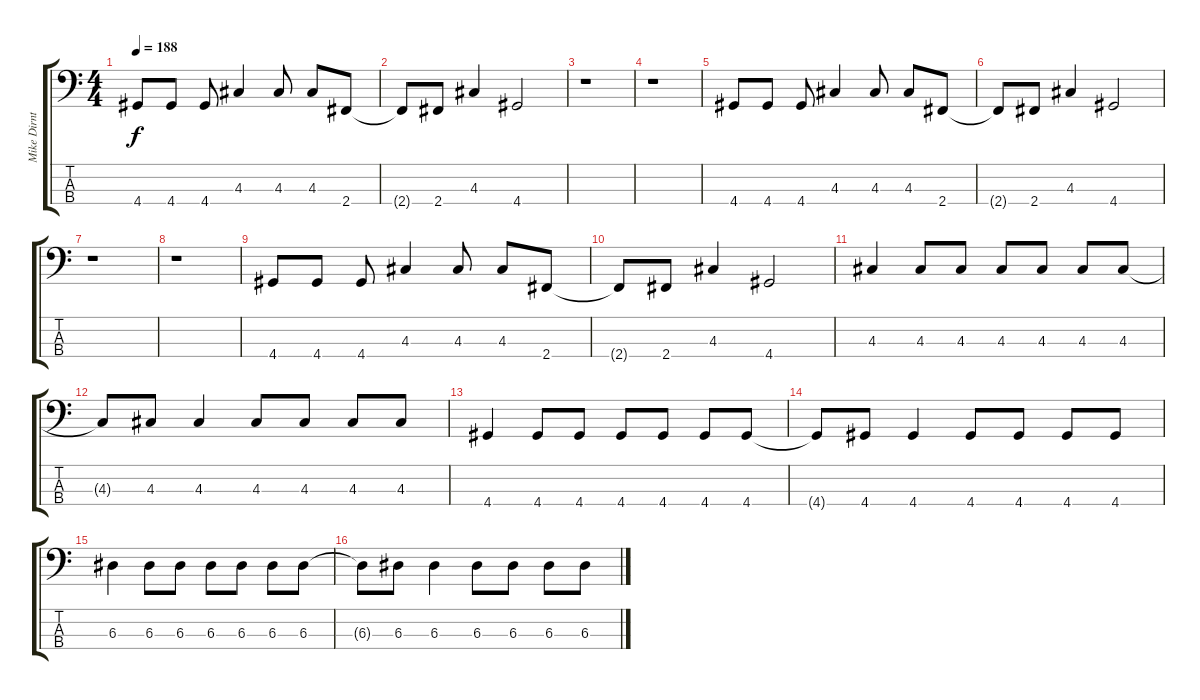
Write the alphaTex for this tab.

\track ("Mike Dirnt" "Mike Dirnt") {instrument electricbasspick}
\staff {score tabs}
\tuning (G2 D2 A1 E1) {hide}
\ts (4 4)
\tempo 188
\clef f4
\ks c
4.4.8{dy f} 4.4.8 4.4.8 4.3.4 4.3.8 4.3.8 2.4.8 |
2.4{t}.8 2.4.8 4.3.4 4.4.2 |
r.1 |
r.1 |
4.4.8 4.4.8 4.4.8 4.3.4 4.3.8 4.3.8 2.4.8 |
2.4{t}.8 2.4.8 4.3.4 4.4.2 |
r.1 |
r.1 |
4.4.8 4.4.8 4.4.8 4.3.4 4.3.8 4.3.8 2.4.8 |
2.4{t}.8 2.4.8 4.3.4 4.4.2 |
4.3.4 4.3.8 4.3.8 4.3.8 4.3.8 4.3.8 4.3.8 |
4.3{t}.8 4.3.8 4.3.4 4.3.8 4.3.8 4.3.8 4.3.8 |
4.4.4 4.4.8 4.4.8 4.4.8 4.4.8 4.4.8 4.4.8 |
4.4{t}.8 4.4.8 4.4.4 4.4.8 4.4.8 4.4.8 4.4.8 |
6.3.4 6.3.8 6.3.8 6.3.8 6.3.8 6.3.8 6.3.8 |
6.3{t}.8 6.3.8 6.3.4 6.3.8 6.3.8 6.3.8 6.3.8
